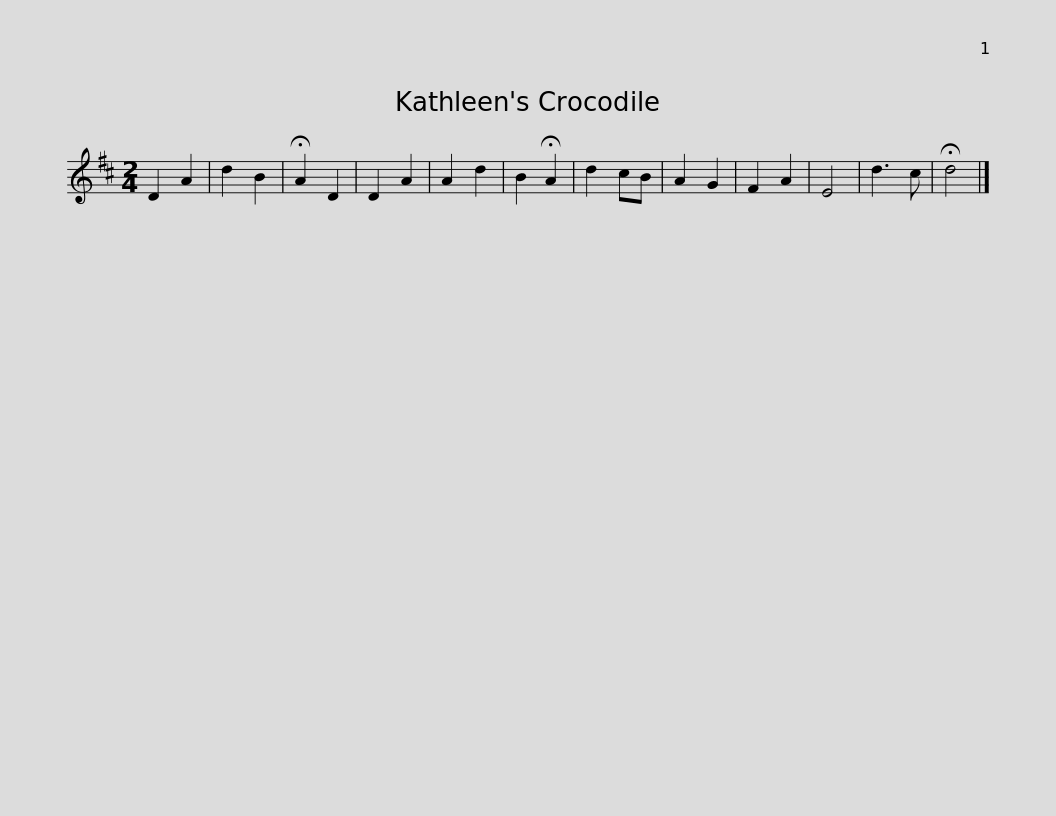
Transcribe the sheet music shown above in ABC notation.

X:1
L:1/8
M:2/4
I:linebreak $
K:D
V:1 treble
V:1
 D2 A2 | d2 B2 | !fermata!A2 D2 | D2 A2 | A2 d2 | %5
 B2 !fermata!A2 | d2 cB | A2 G2 | F2 A2 | E4 | %10
 d3 c | !fermata!d4 |] %12
